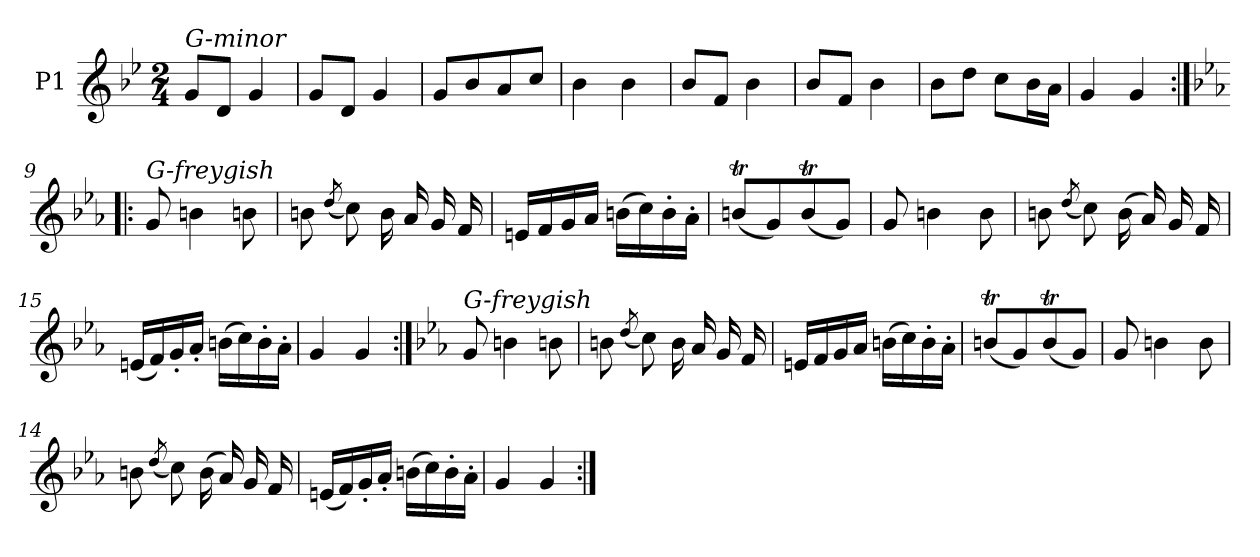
**kern
*part1
*staff1
*I"P1
*clefG2
*k[b-e-]
*g:
*M2/4
=1
!LO:TX:a:i:t=G-minor
8gL
8dJ
4g
=2
8gL
8dJ
4g
=3
8gL
8b-
8a
8ccJ
=4
4b-
4b-
=5
8b-L
8fJ
4b-
=6
8b-L
8fJ
4b-
=7
8b-L
8ddJ
8ccL
16b-L
16aJJ
=8
4g
4g
=9:|!|:
*k[b-e-a-]
!LO:TX:a:i:t=G-freygish
8g
4bn
8bn
=10
8bn
(8qdd/
8cc)
16b
16a-
16g
16f
=11
16enLL
16f
16g
16a-JJ
(16bnLL
16cc)
16b'
16a-'JJ
=12
(8bntL
8g)
(8bt
8gJ)
=13
8g
4bn
8b
=14
8bn
(8qdd/
8cc)
(16b
16a-)
16g
16f
=15
(16enLL
16f)
16g'
16a-'JJ
(16bnLL
16cc)
16b'
16a-'JJ
=16
4g
4g
=:|!
*k[b-e-a-]
!LO:TX:a:i:t=G-freygish
8g
4bn
8bn
=10
8bn
(8qdd/
8cc)
16b
16a-
16g
16f
=11
16enLL
16f
16g
16a-JJ
(16bnLL
16cc)
16b'
16a-'JJ
=12
(8bntL
8g)
(8bt
8gJ)
=13
8g
4bn
8b
=14
8bn
(8qdd/
8cc)
(16b
16a-)
16g
16f
=15
(16enLL
16f)
16g'
16a-'JJ
(16bnLL
16cc)
16b'
16a-'JJ
=16
4g
4g
=:|!
*-
